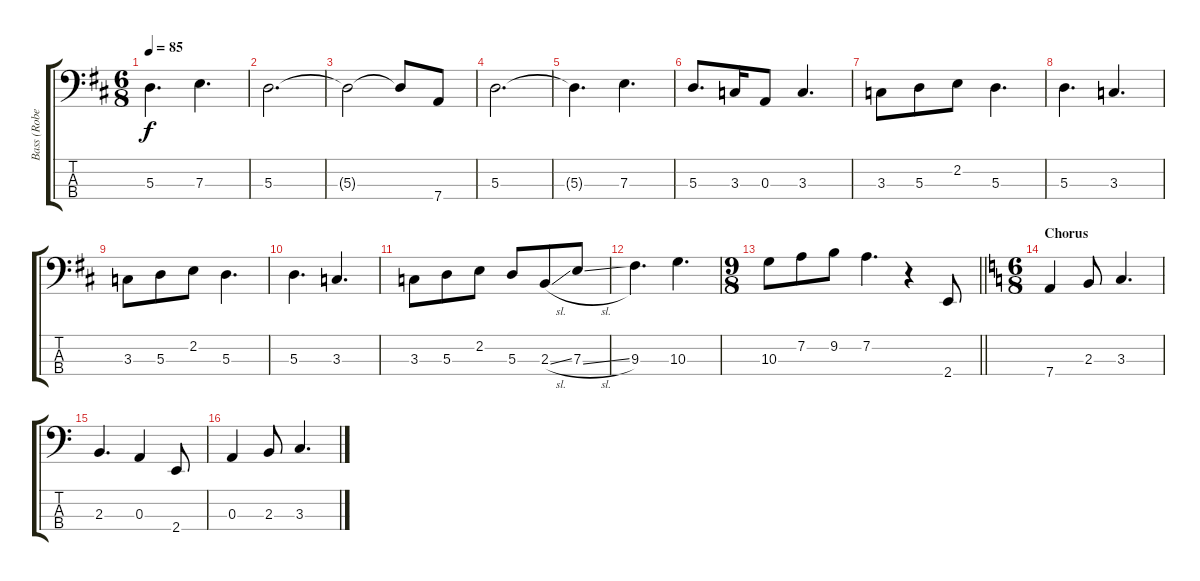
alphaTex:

\track ("Bass (Robert Hunecke)" "Bass (Robe") {instrument electricbassfinger}
\staff {score tabs}
\tuning (G2 D2 A1 D1) {hide}
\ts (6 8)
\tempo 85
\clef f4
\ks d
5.3{t}.4{d dy f} 7.3.4{d} |
5.3.2{d} |
5.3{t}.2 5.3{t}.8 7.4.8 |
5.3.2{d} |
5.3{t}.4{d} 7.3.4{d} |
5.3.8{d} 3.3.16 0.3.8 3.3.4{d} |
3.3.8 5.3.8 2.2.8 5.3.4{d} |
5.3.4{d} 3.3.4{d} |
3.3.8 5.3.8 2.2.8 5.3.4{d} |
5.3.4{d} 3.3.4{d} |
3.3.8 5.3.8 2.2.8 5.3.8 2.3{sl}.8 7.3{sl}.8 |
9.3.4{d} 10.3.4{d} |
\ts (9 8)
\barLineRight lightlight
\ks bminor
10.3.8 7.2.8 9.2.8 7.2.4{d} r.4 2.4.8 |
\ts (6 8)
\section ("" "Chorus")
\ks aminor
7.4.4 2.3.8 3.3.4{d} |
2.3.4{d} 0.3.4 2.4.8 |
0.3.4 2.3.8 3.3.4{d}
